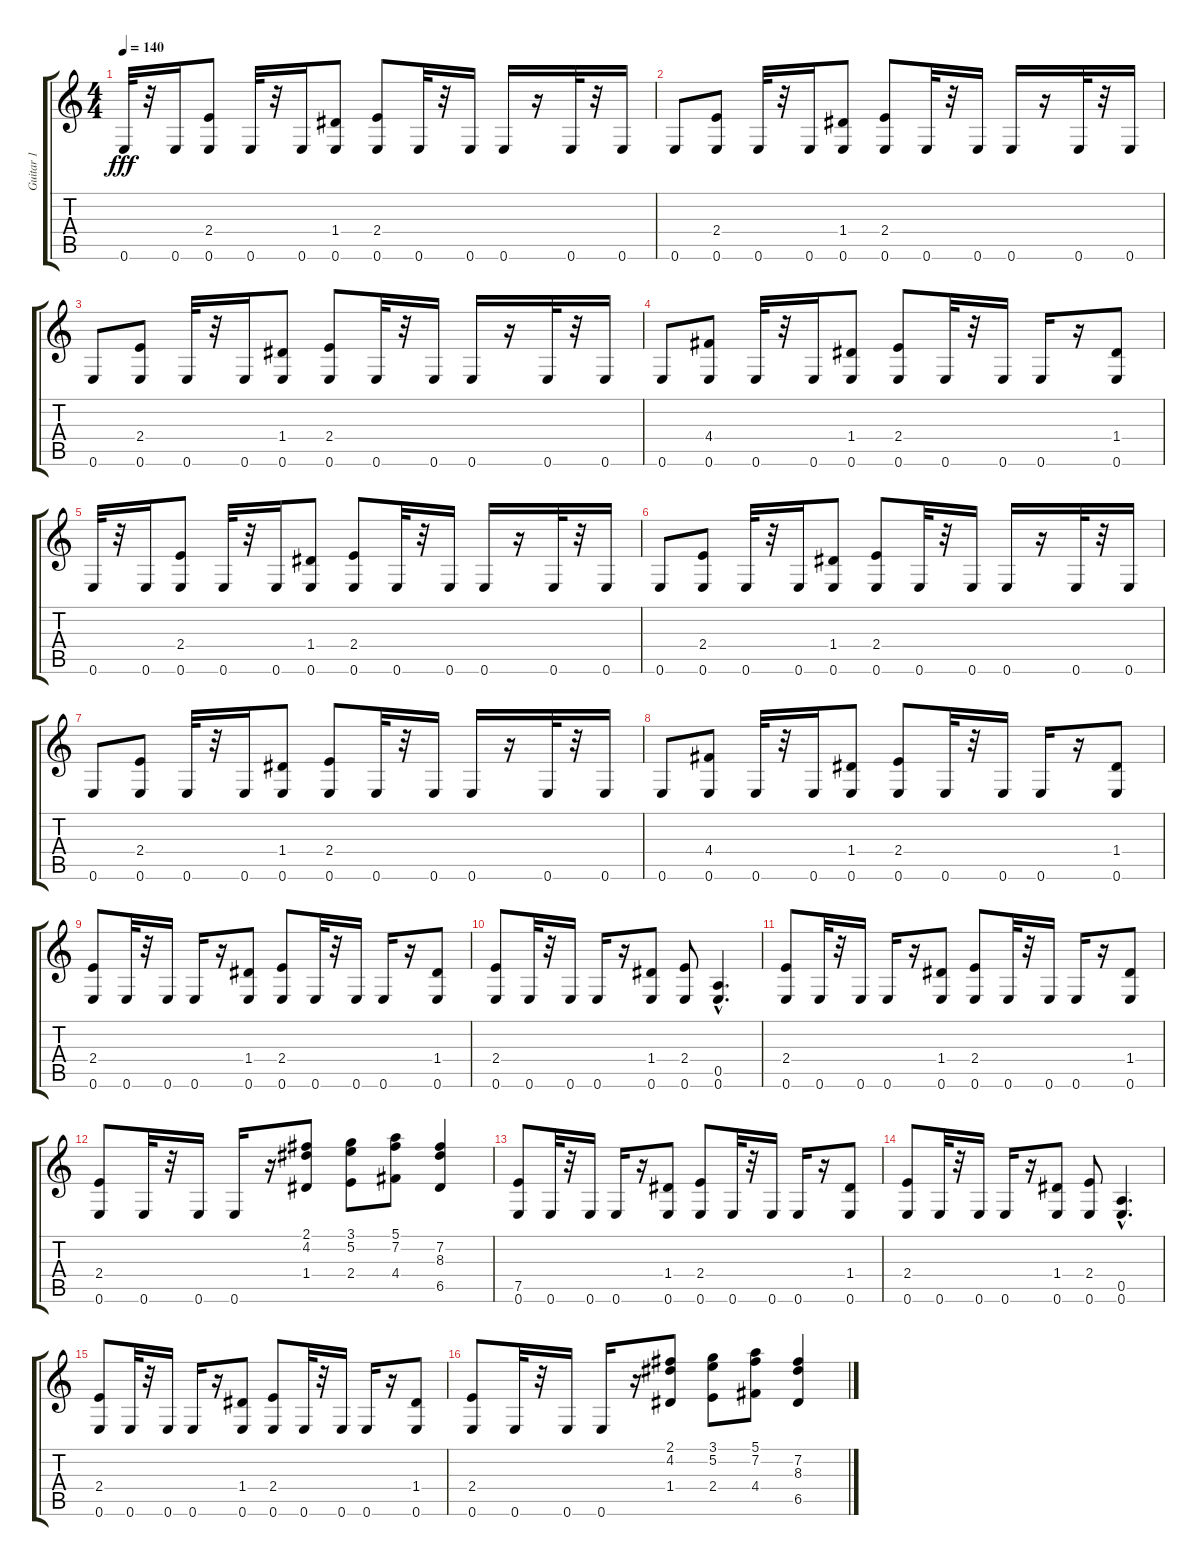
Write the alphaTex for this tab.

\track ("Guitar 1" "Guitar 1") {instrument distortionguitar}
\staff {score tabs}
\tuning (E4 B3 G3 D3 A2 E2) {hide}
\ts (4 4)
\tempo 140
\clef g2
\ks c
0.6.32{dy fff} r.32 0.6.16 (2.4 0.6).8 0.6.32 r.32 0.6.16 (1.4 0.6).8 (2.4 0.6).8 0.6.32 r.32 0.6.16 0.6.16 r.16 0.6.32 r.32 0.6.16 |
0.6.8 (2.4 0.6).8 0.6.32 r.32 0.6.16 (1.4 0.6).8 (2.4 0.6).8 0.6.32 r.32 0.6.16 0.6.16 r.16 0.6.32 r.32 0.6.16 |
0.6.8 (2.4 0.6).8 0.6.32 r.32 0.6.16 (1.4 0.6).8 (2.4 0.6).8 0.6.32 r.32 0.6.16 0.6.16 r.16 0.6.32 r.32 0.6.16 |
0.6.8 (4.4 0.6).8 0.6.32 r.32 0.6.16 (1.4 0.6).8 (2.4 0.6).8 0.6.32 r.32 0.6.16 0.6.16 r.16 (1.4 0.6).8 |
0.6.32 r.32 0.6.16 (2.4 0.6).8 0.6.32 r.32 0.6.16 (1.4 0.6).8 (2.4 0.6).8 0.6.32 r.32 0.6.16 0.6.16 r.16 0.6.32 r.32 0.6.16 |
0.6.8 (2.4 0.6).8 0.6.32 r.32 0.6.16 (1.4 0.6).8 (2.4 0.6).8 0.6.32 r.32 0.6.16 0.6.16 r.16 0.6.32 r.32 0.6.16 |
0.6.8 (2.4 0.6).8 0.6.32 r.32 0.6.16 (1.4 0.6).8 (2.4 0.6).8 0.6.32 r.32 0.6.16 0.6.16 r.16 0.6.32 r.32 0.6.16 |
0.6.8 (4.4 0.6).8 0.6.32 r.32 0.6.16 (1.4 0.6).8 (2.4 0.6).8 0.6.32 r.32 0.6.16 0.6.16 r.16 (1.4 0.6).8 |
(2.4 0.6).8 0.6.32 r.32 0.6.16 0.6.16 r.16 (1.4 0.6).8 (2.4 0.6).8 0.6.32 r.32 0.6.16 0.6.16 r.16 (1.4 0.6).8 |
(2.4 0.6).8 0.6.32 r.32 0.6.16 0.6.16 r.16 (1.4 0.6).8 (2.4 0.6).8 (0.5{hac} 0.6{hac}).4{d} |
(2.4 0.6).8 0.6.32 r.32 0.6.16 0.6.16 r.16 (1.4 0.6).8 (2.4 0.6).8 0.6.32 r.32 0.6.16 0.6.16 r.16 (1.4 0.6).8 |
(2.4 0.6).8 0.6.32 r.32 0.6.16 0.6.16 r.16 (2.1 4.2 1.4).8 (3.1 5.2 2.4).8 (5.1 7.2 4.4).8 (7.2 8.3 6.5).4 |
(7.5 0.6).8 0.6.32 r.32 0.6.16 0.6.16 r.16 (1.4 0.6).8 (2.4 0.6).8 0.6.32 r.32 0.6.16 0.6.16 r.16 (1.4 0.6).8 |
(2.4 0.6).8 0.6.32 r.32 0.6.16 0.6.16 r.16 (1.4 0.6).8 (2.4 0.6).8 (0.5{hac} 0.6{hac}).4{d} |
(2.4 0.6).8 0.6.32 r.32 0.6.16 0.6.16 r.16 (1.4 0.6).8 (2.4 0.6).8 0.6.32 r.32 0.6.16 0.6.16 r.16 (1.4 0.6).8 |
(2.4 0.6).8 0.6.32 r.32 0.6.16 0.6.16 r.16 (2.1 4.2 1.4).8 (3.1 5.2 2.4).8 (5.1 7.2 4.4).8 (7.2 8.3 6.5).4
